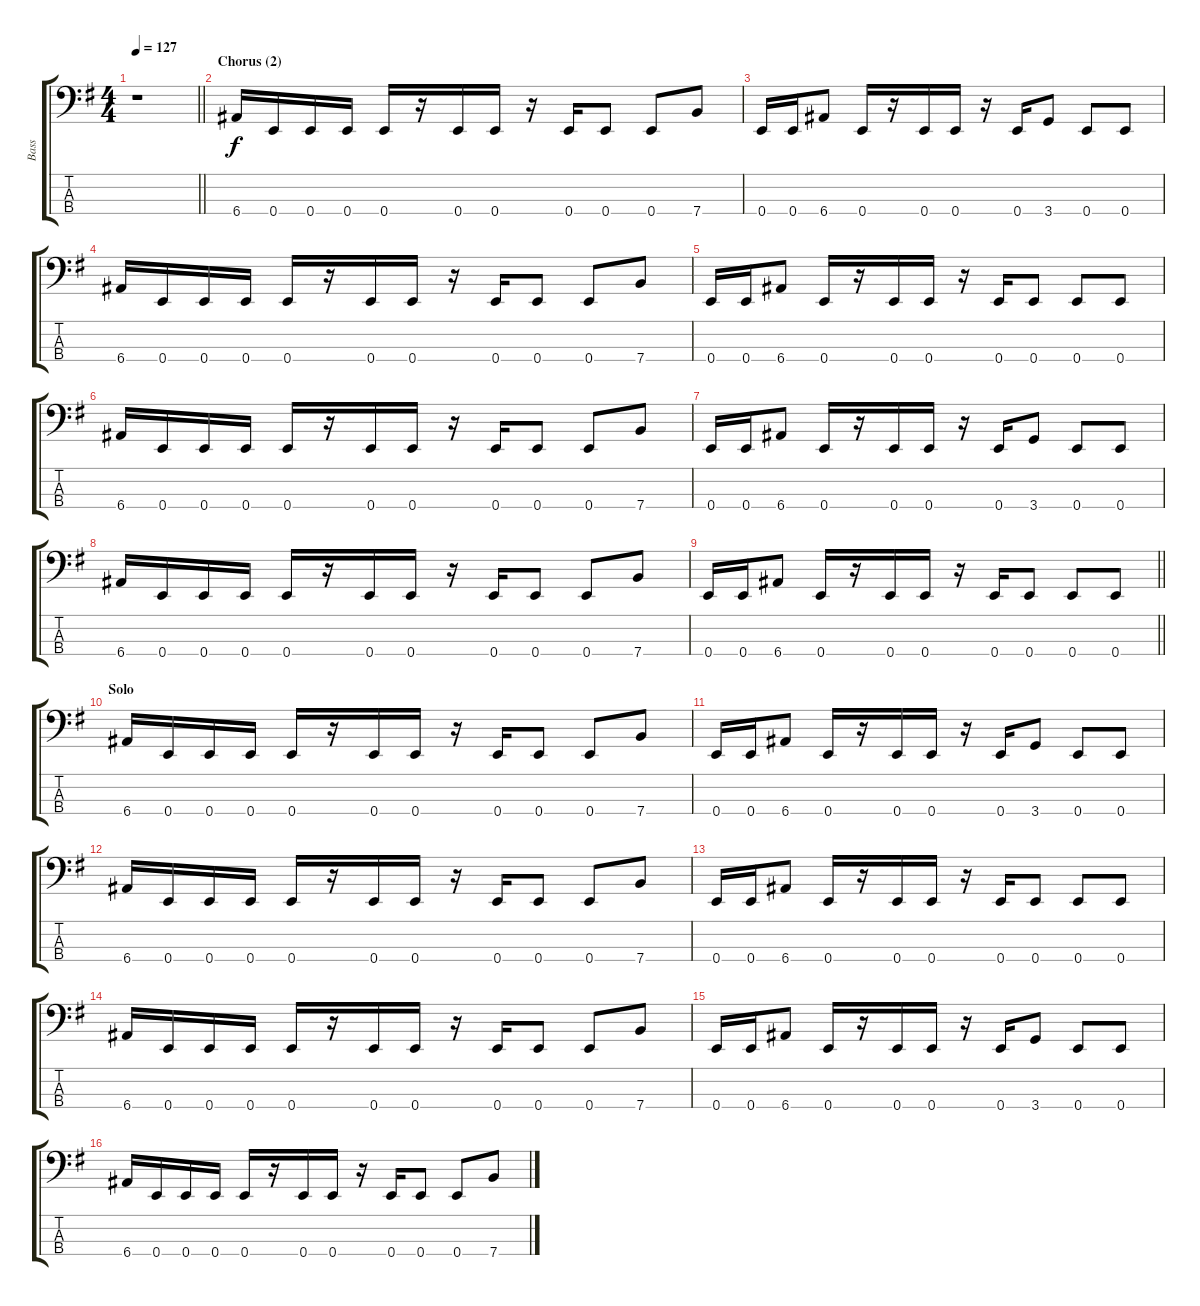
\track ("Bass" "Bass") {instrument electricbasspick}
\staff {score tabs}
\tuning (G2 D2 A1 E1) {hide}
\ts (4 4)
\tempo 127
\clef f4
\barLineRight lightlight
\ks eminor
r.1{dy f} |
\section ("" "Chorus (2)")
6.4.16 0.4.16 0.4.16 0.4.16 0.4.16 r.16 0.4.16 0.4.16 r.16 0.4.16 0.4.8 0.4.8 7.4.8 |
0.4.16 0.4.16 6.4.8 0.4.16 r.16 0.4.16 0.4.16 r.16 0.4.16 3.4.8 0.4.8 0.4.8 |
6.4.16 0.4.16 0.4.16 0.4.16 0.4.16 r.16 0.4.16 0.4.16 r.16 0.4.16 0.4.8 0.4.8 7.4.8 |
0.4.16 0.4.16 6.4.8 0.4.16 r.16 0.4.16 0.4.16 r.16 0.4.16 0.4.8 0.4.8 0.4.8 |
6.4.16 0.4.16 0.4.16 0.4.16 0.4.16 r.16 0.4.16 0.4.16 r.16 0.4.16 0.4.8 0.4.8 7.4.8 |
0.4.16 0.4.16 6.4.8 0.4.16 r.16 0.4.16 0.4.16 r.16 0.4.16 3.4.8 0.4.8 0.4.8 |
6.4.16 0.4.16 0.4.16 0.4.16 0.4.16 r.16 0.4.16 0.4.16 r.16 0.4.16 0.4.8 0.4.8 7.4.8 |
\barLineRight lightlight
0.4.16 0.4.16 6.4.8 0.4.16 r.16 0.4.16 0.4.16 r.16 0.4.16 0.4.8 0.4.8 0.4.8 |
\section ("" "Solo")
6.4.16 0.4.16 0.4.16 0.4.16 0.4.16 r.16 0.4.16 0.4.16 r.16 0.4.16 0.4.8 0.4.8 7.4.8 |
0.4.16 0.4.16 6.4.8 0.4.16 r.16 0.4.16 0.4.16 r.16 0.4.16 3.4.8 0.4.8 0.4.8 |
6.4.16 0.4.16 0.4.16 0.4.16 0.4.16 r.16 0.4.16 0.4.16 r.16 0.4.16 0.4.8 0.4.8 7.4.8 |
0.4.16 0.4.16 6.4.8 0.4.16 r.16 0.4.16 0.4.16 r.16 0.4.16 0.4.8 0.4.8 0.4.8 |
6.4.16 0.4.16 0.4.16 0.4.16 0.4.16 r.16 0.4.16 0.4.16 r.16 0.4.16 0.4.8 0.4.8 7.4.8 |
0.4.16 0.4.16 6.4.8 0.4.16 r.16 0.4.16 0.4.16 r.16 0.4.16 3.4.8 0.4.8 0.4.8 |
6.4.16 0.4.16 0.4.16 0.4.16 0.4.16 r.16 0.4.16 0.4.16 r.16 0.4.16 0.4.8 0.4.8 7.4.8
